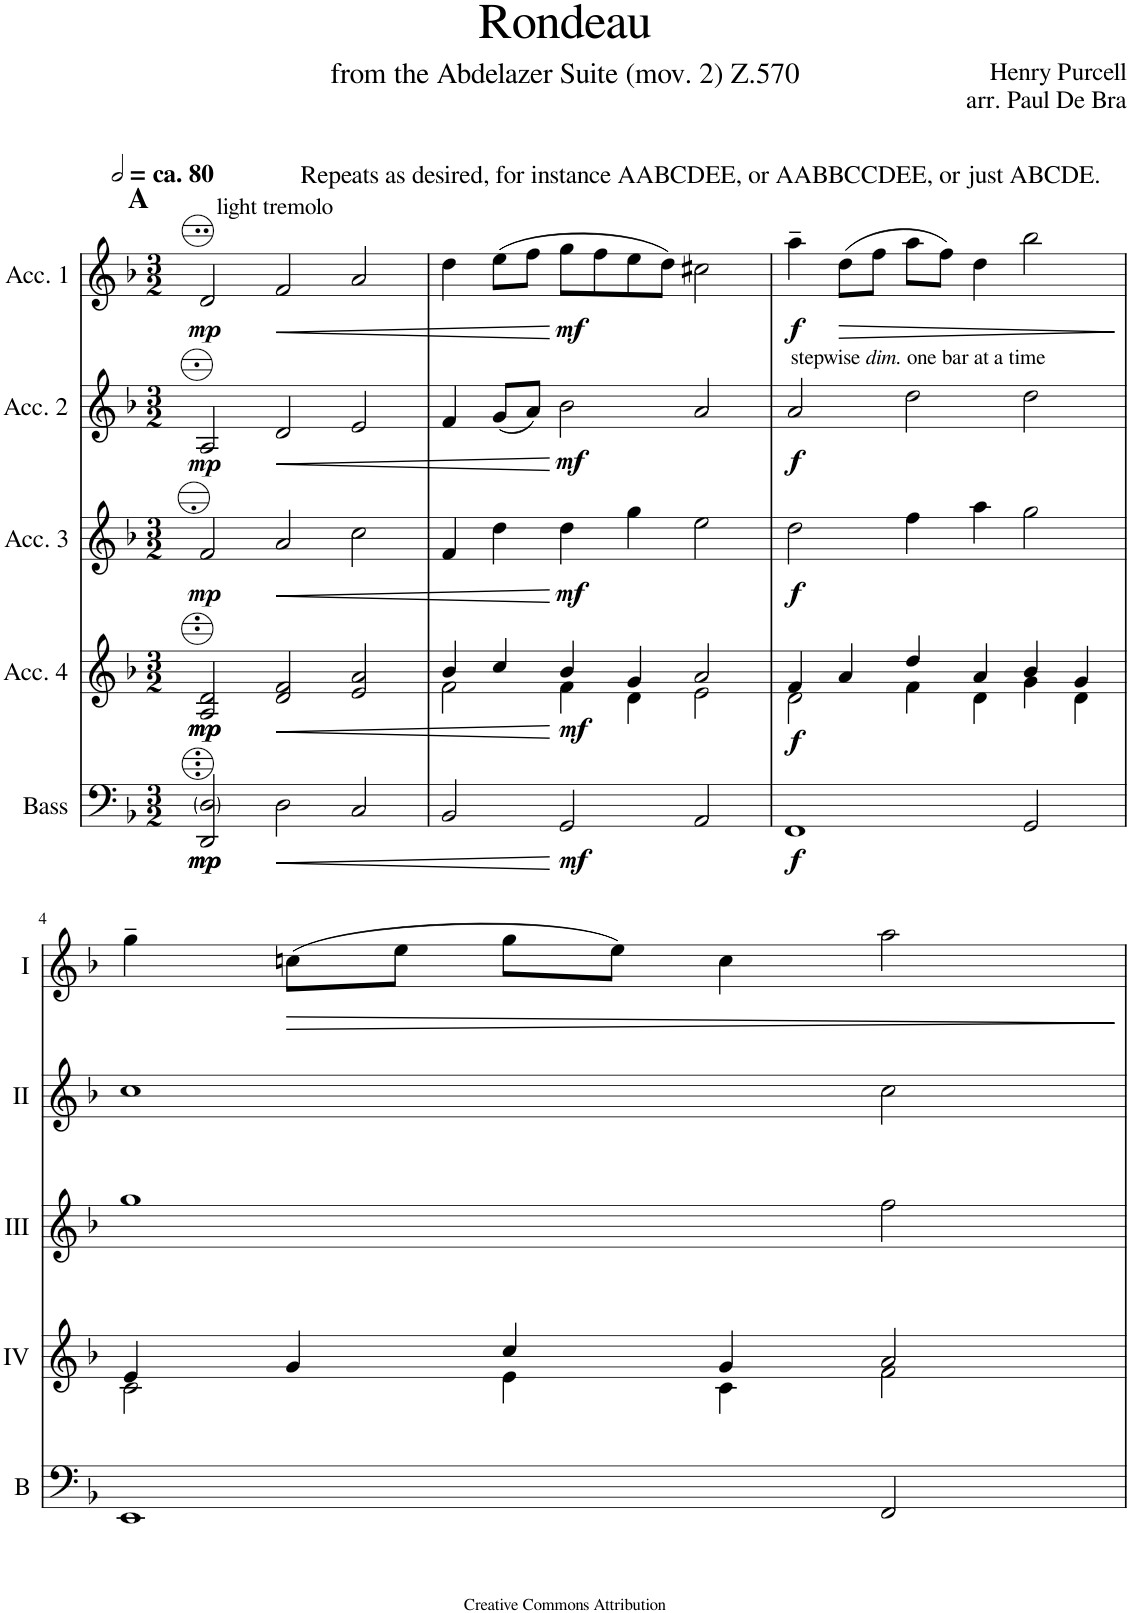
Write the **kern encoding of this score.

**kern	**dynam	**kern	**dynam	**kern	**dynam	**kern	**dynam	**kern	**dynam
*part5	*part5	*part4	*part4	*part3	*part3	*part2	*part2	*part1	*part1
*staff5	*staff5	*staff4	*staff4	*staff3	*staff3	*staff2	*staff2	*staff1	*staff1
*I"Bass	*	*I"Acc. 4	*	*I"Acc. 3	*	*I"Acc. 2	*	*I"Acc. 1	*
*I'B	*	*	*	*	*	*	*	*	*
*clefF4	*	*clefG2	*	*clefG2	*	*clefG2	*	*clefG2	*
*Trd7c12	*	*	*	*Trd7c12	*	*	*	*	*
*k[b-]	*	*k[b-]	*	*k[b-]	*	*k[b-]	*	*k[b-]	*
*M3/2	*	*M3/2	*	*M3/2	*	*M3/2	*	*M3/2	*
=1	=1	=1	=1	=1	=1	=1	=1	=1	=1
!	!	!	!	!	!	!	!	!LO:TX:a:B:t=ca. 80	!
!	!	!	!	!	!	!	!	!LO:TX:a:t=light tremolo	!
!	!	!	!	!	!	!	!	!LO:TX:a:B:t=A	!
!	!	!	!	!	!	!	!	!LO:TX:a:t=Repeats as desired, for instance AABCDEE, or AABBCCDEE, or just ABCDE.	!
!	!LO:DY:b	!	!	!	!	!	!	!	!
!	!LO:DY:n=1:b	!	!LO:DY:b	!	!	!	!	!	!
!	!	!	!LO:DY:n=1:b	!	!LO:DY:b	!	!LO:DY:b	!	!LO:DY:b
2DD/ 2D/	mp mp	2A/ 2d/	mp mp	2f/	mp	2A/	mp	2d/	mp
!	!LO:HP:b	!	!LO:HP:b	!	!LO:HP:b	!	!LO:HP:b	!	!LO:HP:b
2D\	<	2d/ 2f/	<	2a/	<	2d/	<	2f/	<
2C/	.	2e/ 2a/	.	2cc\	.	2e/	.	2a/	.
=2	=2	=2	=2	=2	=2	=2	=2	=2	=2
*	*	*^	*	*	*	*	*	*	*
2BB-/	.	4b-/	2f\	.	4f/	.	4f/	.	4dd\	.
.	.	4cc/	.	.	4dd\	.	(8g/L	.	(8ee\L	.
.	.	.	.	.	.	.	8a/J)	.	8ff\J	.
!	!LO:DY:n=1:b	!	!	!LO:DY:n=1:b	!	!LO:DY:n=1:b	!	!LO:DY:n=1:b	!	!LO:DY:n=1:b
2GG/	[ mf	4b-/	4f\	[ mf	4dd\	[ mf	2b-\	[ mf	8gg\L	[ mf
.	.	.	.	.	.	.	.	.	8ff\	.
.	.	4g/	4d\	.	4gg\	.	.	.	8ee\	.
.	.	.	.	.	.	.	.	.	8dd\J)	.
2AA/	.	2a/	2e\	.	2ee\	.	2a/	.	2cc#X\	.
=3	=3	=3	=3	=3	=3	=3	=3	=3	=3	=3
!	!LO:DY:b	!	!	!LO:DY:b	!	!LO:DY:b	!	!LO:DY:b	!	!LO:DY:b
1FF	f	4f/	2d\	f	2dd\	f	2a/	f	4aa~\	f
!	!	!	!	!	!	!	!	!	!LO:TX:b:t=stepwise	!
!	!	!	!	!	!	!	!	!	!LO:TX:b:i:t=dim.	!
!	!	!	!	!	!	!	!	!	!LO:TX:b:t=one bar at a time	!
!	!	!	!	!	!	!	!	!	!	!LO:HP:b
.	.	4a/	.	.	.	.	.	.	(8dd\L	>
.	.	.	.	.	.	.	.	.	8ff\J	.
.	.	4dd/	4f\	.	4ff\	.	2dd\	.	8aa\L	.
.	.	.	.	.	.	.	.	.	8ff\J)	.
.	.	4a/	4d\	.	4aa\	.	.	.	4dd\	.
2GG/	.	4b-/	4g\	.	2gg\	.	2dd\	.	2bb-\	.
.	.	4g/	4d\	.	.	.	.	.	.	.
*	*	*v	*v	*	*	*	*	*	*	*
.	.	.	.	.	.	.	.	.	]
!!LO:LB:g=z
=4	=4	=4	=4	=4	=4	=4	=4	=4	=4
*	*	*^	*	*	*	*	*	*	*
1EE	.	4e/	2c\	.	1gg	.	1cc	.	4gg~\	.
!	!	!	!	!	!	!	!	!	!	!LO:HP:b
.	.	4g/	.	.	.	.	.	.	(8ccn\L	>
.	.	.	.	.	.	.	.	.	8ee\J	.
.	.	4cc/	4e\	.	.	.	.	.	8gg\L	.
.	.	.	.	.	.	.	.	.	8ee\J)	.
.	.	4g/	4c\	.	.	.	.	.	4cc\	.
2FF/	.	2a/	2f\	.	2ff\	.	2cc\	.	2aa\	.
*	*	*v	*v	*	*	*	*	*	*	*
.	.	.	.	.	.	.	.	.	]
=	=	=	=	=	=	=	=	=	=
*-	*-	*-	*-	*-	*-	*-	*-	*-	*-
